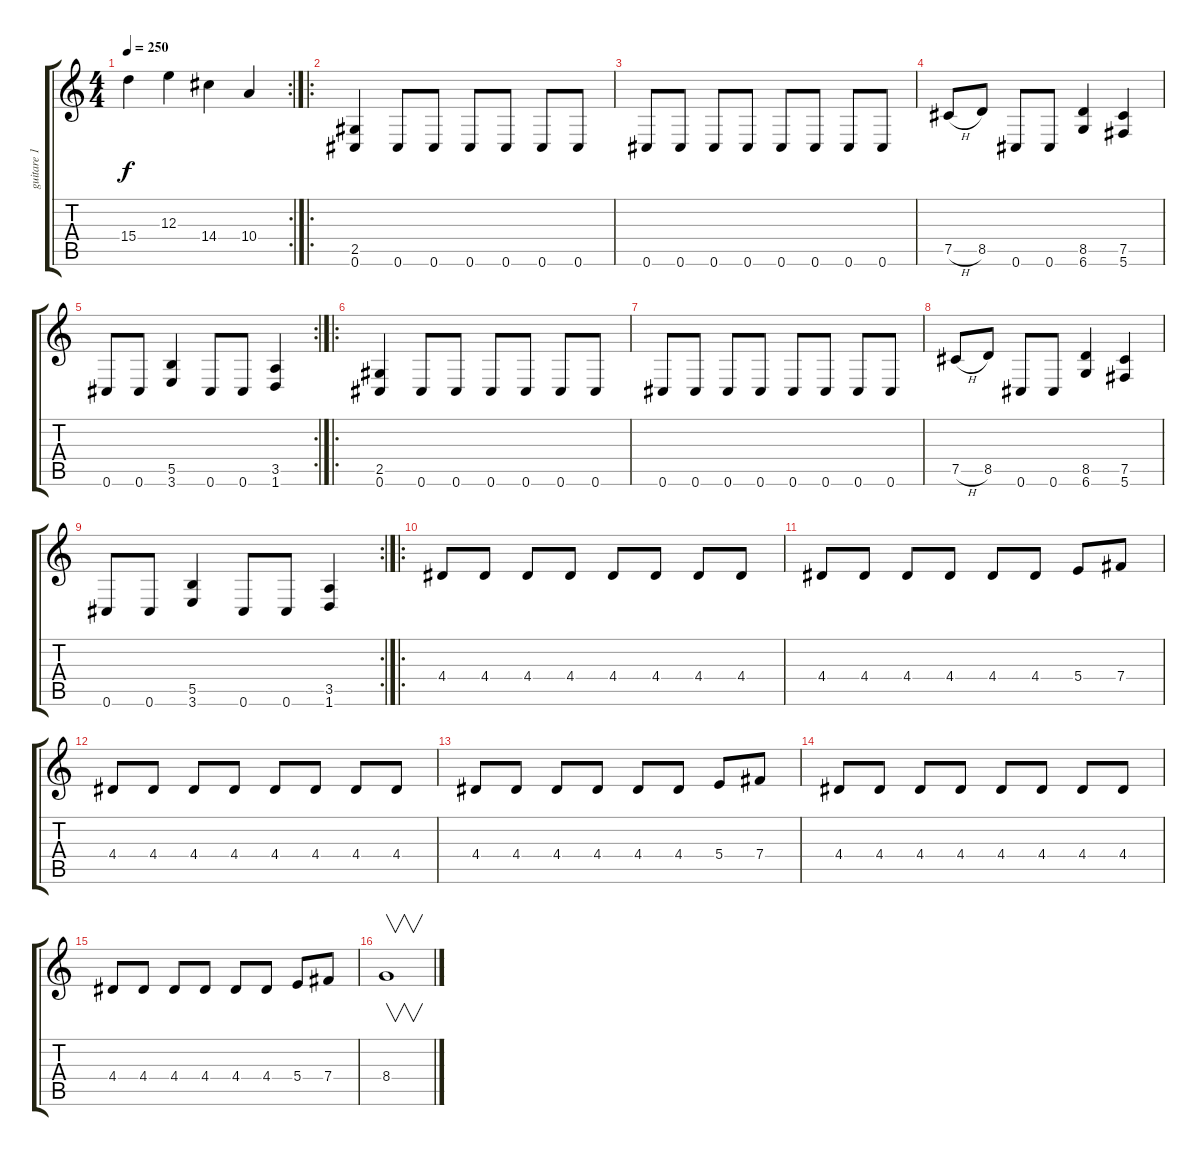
\track ("guitare 1" "guitare 1") {instrument distortionguitar}
\staff {score tabs}
\tuning (Db4 Ab3 E3 B2 Gb2 Db2) {hide}
\rc 2
\ts (4 4)
\tempo 250
\clef g2
\ks c
15.4.4{dy f} 12.3.4 14.4.4 10.4.4 |
\ro
(2.5 0.6).4 0.6.8 0.6.8 0.6.8 0.6.8 0.6.8 0.6.8 |
0.6.8 0.6.8 0.6.8 0.6.8 0.6.8 0.6.8 0.6.8 0.6.8 |
7.5{h}.8 8.5.8 0.6.8 0.6.8 (8.5 6.6).4 (7.5 5.6).4 |
\rc 2
0.6.8 0.6.8 (5.5 3.6).4 0.6.8 0.6.8 (3.5 1.6).4 |
\ro
(2.5 0.6).4 0.6.8 0.6.8 0.6.8 0.6.8 0.6.8 0.6.8 |
0.6.8 0.6.8 0.6.8 0.6.8 0.6.8 0.6.8 0.6.8 0.6.8 |
7.5{h}.8 8.5.8 0.6.8 0.6.8 (8.5 6.6).4 (7.5 5.6).4 |
\rc 2
0.6.8 0.6.8 (5.5 3.6).4 0.6.8 0.6.8 (3.5 1.6).4 |
\ro
4.4.8 4.4.8 4.4.8 4.4.8 4.4.8 4.4.8 4.4.8 4.4.8 |
4.4.8 4.4.8 4.4.8 4.4.8 4.4.8 4.4.8 5.4.8 7.4.8 |
4.4.8 4.4.8 4.4.8 4.4.8 4.4.8 4.4.8 4.4.8 4.4.8 |
4.4.8 4.4.8 4.4.8 4.4.8 4.4.8 4.4.8 5.4.8 7.4.8 |
4.4.8 4.4.8 4.4.8 4.4.8 4.4.8 4.4.8 4.4.8 4.4.8 |
4.4.8 4.4.8 4.4.8 4.4.8 4.4.8 4.4.8 5.4.8 7.4.8 |
8.4.1{v}
